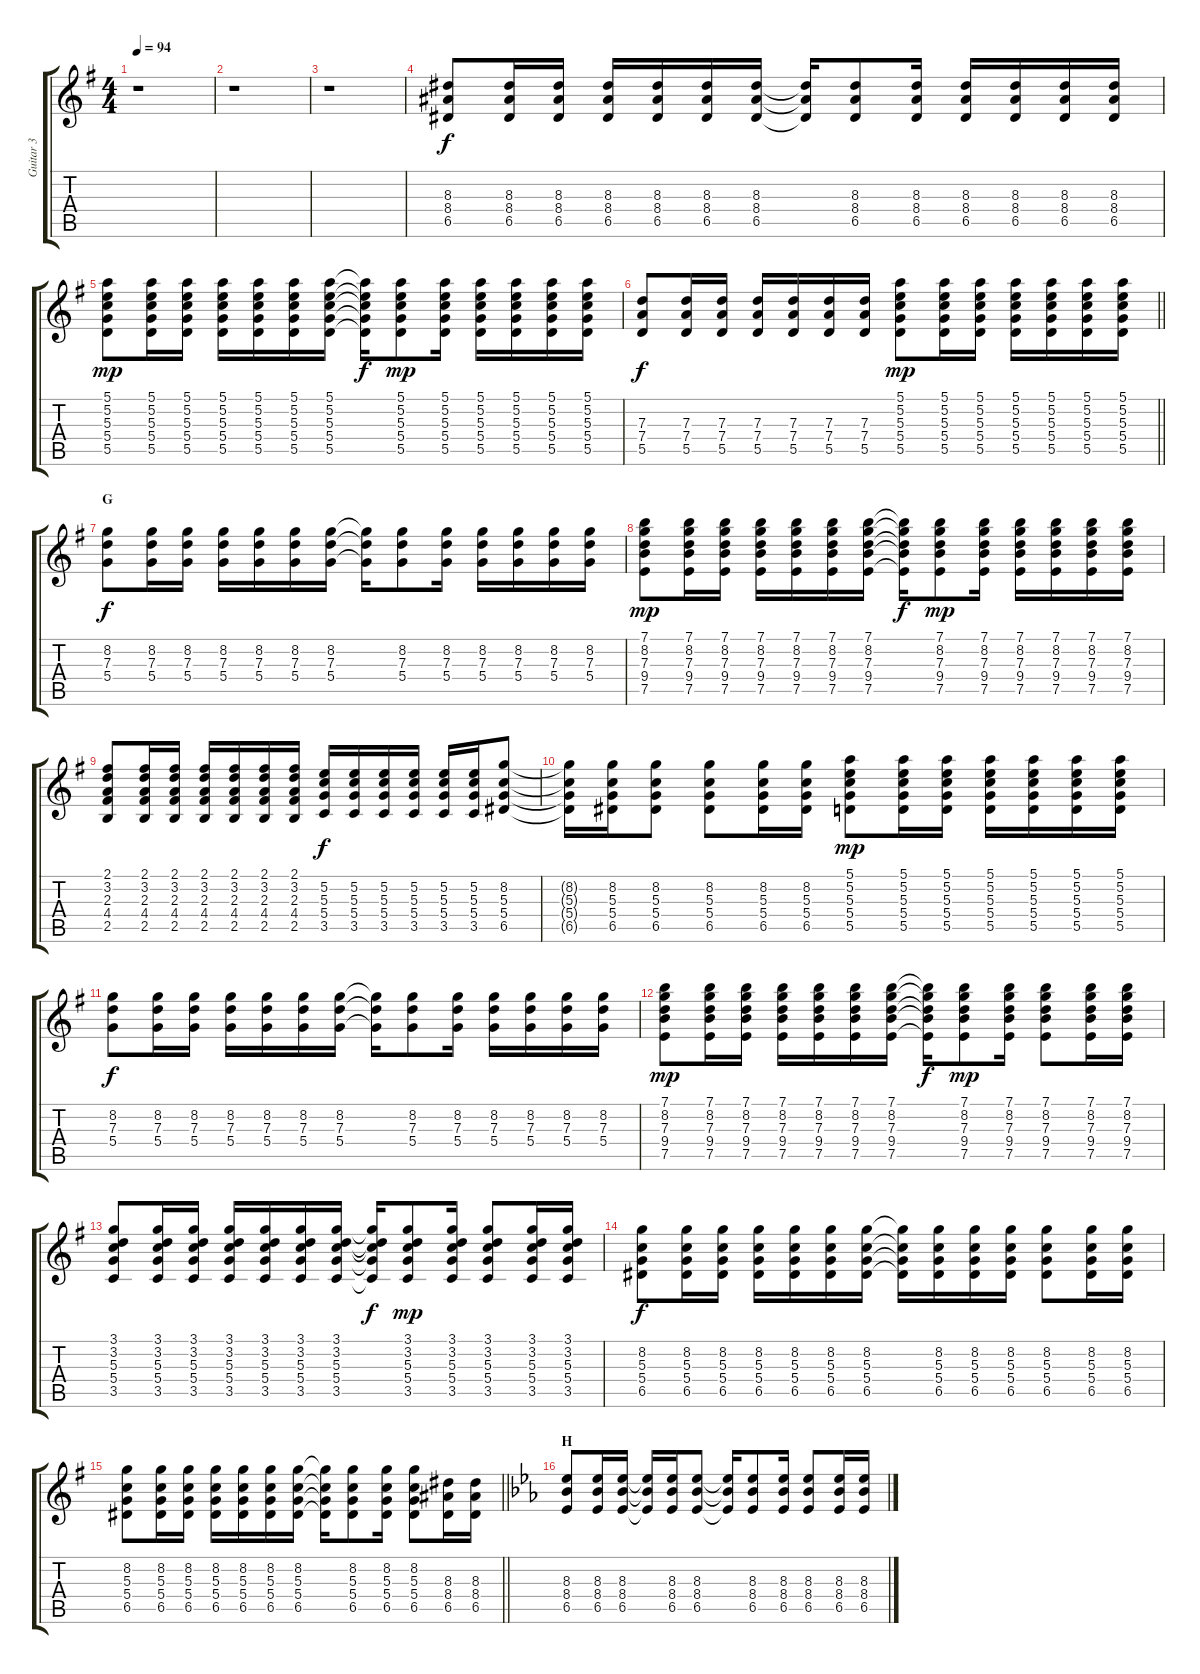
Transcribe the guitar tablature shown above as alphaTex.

\track ("Guitar 3" "Guitar 3") {instrument acousticguitarsteel}
\staff {score tabs}
\tuning (E4 B3 G3 D3 A2 D2) {hide}
\ts (4 4)
\tempo 94
\clef g2
\ks g
r.1{dy f} |
r.1 |
r.1 |
(8.3 8.4 6.5).8 (8.3 8.4 6.5).16 (8.3 8.4 6.5).16 (8.3 8.4 6.5).16 (8.3 8.4 6.5).16 (8.3 8.4 6.5).16 (8.3 8.4 6.5).16 (8.3{t} 8.4{t} 6.5{t}).16 (8.3 8.4 6.5).8 (8.3 8.4 6.5).16 (8.3 8.4 6.5).16 (8.3 8.4 6.5).16 (8.3 8.4 6.5).16 (8.3 8.4 6.5).16 |
(5.1 5.2 5.3 5.4 5.5).8{dy mp} (5.1 5.2 5.3 5.4 5.5).16 (5.1 5.2 5.3 5.4 5.5).16 (5.1 5.2 5.3 5.4 5.5).16 (5.1 5.2 5.3 5.4 5.5).16 (5.1 5.2 5.3 5.4 5.5).16 (5.1 5.2 5.3 5.4 5.5).16 (5.1{t} 5.2{t} 5.3{t} 5.4{t} 5.5{t}).16{dy f} (5.1 5.2 5.3 5.4 5.5).8{dy mp} (5.1 5.2 5.3 5.4 5.5).16 (5.1 5.2 5.3 5.4 5.5).16 (5.1 5.2 5.3 5.4 5.5).16 (5.1 5.2 5.3 5.4 5.5).16 (5.1 5.2 5.3 5.4 5.5).16 |
\barLineRight lightlight
(7.3 7.4 5.5).8{dy f} (7.3 7.4 5.5).16 (7.3 7.4 5.5).16 (7.3 7.4 5.5).16 (7.3 7.4 5.5).16 (7.3 7.4 5.5).16 (7.3 7.4 5.5).16 (5.1 5.2 5.3 5.4 5.5).8{dy mp} (5.1 5.2 5.3 5.4 5.5).16 (5.1 5.2 5.3 5.4 5.5).16 (5.1 5.2 5.3 5.4 5.5).16 (5.1 5.2 5.3 5.4 5.5).16 (5.1 5.2 5.3 5.4 5.5).16 (5.1 5.2 5.3 5.4 5.5).16 |
\section ("" "G")
(8.2 7.3 5.4).8{dy f} (8.2 7.3 5.4).16 (8.2 7.3 5.4).16 (8.2 7.3 5.4).16 (8.2 7.3 5.4).16 (8.2 7.3 5.4).16 (8.2 7.3 5.4).16 (8.2{t} 7.3{t} 5.4{t}).16 (8.2 7.3 5.4).8 (8.2 7.3 5.4).16 (8.2 7.3 5.4).16 (8.2 7.3 5.4).16 (8.2 7.3 5.4).16 (8.2 7.3 5.4).16 |
(7.1 8.2 7.3 9.4 7.5).8{dy mp} (7.1 8.2 7.3 9.4 7.5).16 (7.1 8.2 7.3 9.4 7.5).16 (7.1 8.2 7.3 9.4 7.5).16 (7.1 8.2 7.3 9.4 7.5).16 (7.1 8.2 7.3 9.4 7.5).16 (7.1 8.2 7.3 9.4 7.5).16 (7.1{t} 8.2{t} 7.3{t} 9.4{t} 7.5{t}).16{dy f} (7.1 8.2 7.3 9.4 7.5).8{dy mp} (7.1 8.2 7.3 9.4 7.5).16 (7.1 8.2 7.3 9.4 7.5).16 (7.1 8.2 7.3 9.4 7.5).16 (7.1 8.2 7.3 9.4 7.5).16 (7.1 8.2 7.3 9.4 7.5).16 |
(2.1 3.2 2.3 4.4 2.5).8 (2.1 3.2 2.3 4.4 2.5).16 (2.1 3.2 2.3 4.4 2.5).16 (2.1 3.2 2.3 4.4 2.5).16 (2.1 3.2 2.3 4.4 2.5).16 (2.1 3.2 2.3 4.4 2.5).16 (2.1 3.2 2.3 4.4 2.5).16 (5.2 5.3 5.4 3.5).16{dy f} (5.2 5.3 5.4 3.5).16 (5.2 5.3 5.4 3.5).16 (5.2 5.3 5.4 3.5).16 (5.2 5.3 5.4 3.5).16 (5.2 5.3 5.4 3.5).16 (8.2 5.3 5.4 6.5).8 |
(8.2{t} 5.3{t} 5.4{t} 6.5{t}).16 (8.2 5.3 5.4 6.5).16 (8.2 5.3 5.4 6.5).8 (8.2 5.3 5.4 6.5).8 (8.2 5.3 5.4 6.5).16 (8.2 5.3 5.4 6.5).16 (5.1 5.2 5.3 5.4 5.5).8{dy mp} (5.1 5.2 5.3 5.4 5.5).16 (5.1 5.2 5.3 5.4 5.5).16 (5.1 5.2 5.3 5.4 5.5).16 (5.1 5.2 5.3 5.4 5.5).16 (5.1 5.2 5.3 5.4 5.5).16 (5.1 5.2 5.3 5.4 5.5).16 |
(8.2 7.3 5.4).8{dy f} (8.2 7.3 5.4).16 (8.2 7.3 5.4).16 (8.2 7.3 5.4).16 (8.2 7.3 5.4).16 (8.2 7.3 5.4).16 (8.2 7.3 5.4).16 (8.2{t} 7.3{t} 5.4{t}).16 (8.2 7.3 5.4).8 (8.2 7.3 5.4).16 (8.2 7.3 5.4).16 (8.2 7.3 5.4).16 (8.2 7.3 5.4).16 (8.2 7.3 5.4).16 |
(7.1 8.2 7.3 9.4 7.5).8{dy mp} (7.1 8.2 7.3 9.4 7.5).16 (7.1 8.2 7.3 9.4 7.5).16 (7.1 8.2 7.3 9.4 7.5).16 (7.1 8.2 7.3 9.4 7.5).16 (7.1 8.2 7.3 9.4 7.5).16 (7.1 8.2 7.3 9.4 7.5).16 (7.1{t} 8.2{t} 7.3{t} 9.4{t} 7.5{t}).16{dy f} (7.1 8.2 7.3 9.4 7.5).8{dy mp} (7.1 8.2 7.3 9.4 7.5).16 (7.1 8.2 7.3 9.4 7.5).8 (7.1 8.2 7.3 9.4 7.5).16 (7.1 8.2 7.3 9.4 7.5).16 |
(3.1 3.2 5.3 5.4 3.5).8 (3.1 3.2 5.3 5.4 3.5).16 (3.1 3.2 5.3 5.4 3.5).16 (3.1 3.2 5.3 5.4 3.5).16 (3.1 3.2 5.3 5.4 3.5).16 (3.1 3.2 5.3 5.4 3.5).16 (3.1 3.2 5.3 5.4 3.5).16 (3.1{t} 3.2{t} 5.3{t} 5.4{t} 3.5{t}).16{dy f} (3.1 3.2 5.3 5.4 3.5).8{dy mp} (3.1 3.2 5.3 5.4 3.5).16 (3.1 3.2 5.3 5.4 3.5).8 (3.1 3.2 5.3 5.4 3.5).16 (3.1 3.2 5.3 5.4 3.5).16 |
(8.2 5.3 5.4 6.5).8{dy f} (8.2 5.3 5.4 6.5).16 (8.2 5.3 5.4 6.5).16 (8.2 5.3 5.4 6.5).16 (8.2 5.3 5.4 6.5).16 (8.2 5.3 5.4 6.5).16 (8.2 5.3 5.4 6.5).16 (8.2{t} 5.3{t} 5.4{t} 6.5{t}).16 (8.2 5.3 5.4 6.5).16 (8.2 5.3 5.4 6.5).16 (8.2 5.3 5.4 6.5).16 (8.2 5.3 5.4 6.5).8 (8.2 5.3 5.4 6.5).16 (8.2 5.3 5.4 6.5).16 |
\barLineRight lightlight
(8.2 5.3 5.4 6.5).8 (8.2 5.3 5.4 6.5).16 (8.2 5.3 5.4 6.5).16 (8.2 5.3 5.4 6.5).16 (8.2 5.3 5.4 6.5).16 (8.2 5.3 5.4 6.5).16 (8.2 5.3 5.4 6.5).16 (8.2{t} 5.3{t} 5.4{t} 6.5{t}).16 (8.2 5.3 5.4 6.5).8 (8.2 5.3 5.4 6.5).16 (8.2 5.3 5.4 6.5).8 (8.3 8.4 6.5).16 (8.3 8.4 6.5).16 |
\section ("" "H")
\ks eb
(8.3 8.4 6.5).8 (8.3 8.4 6.5).16 (8.3 8.4 6.5).16 (8.3{t} 8.4{t} 6.5{t}).16 (8.3 8.4 6.5).16 (8.3 8.4 6.5).8 (8.3{t} 8.4{t} 6.5{t}).16 (8.3 8.4 6.5).8 (8.3 8.4 6.5).16 (8.3 8.4 6.5).8 (8.3 8.4 6.5).16 (8.3 8.4 6.5).16
